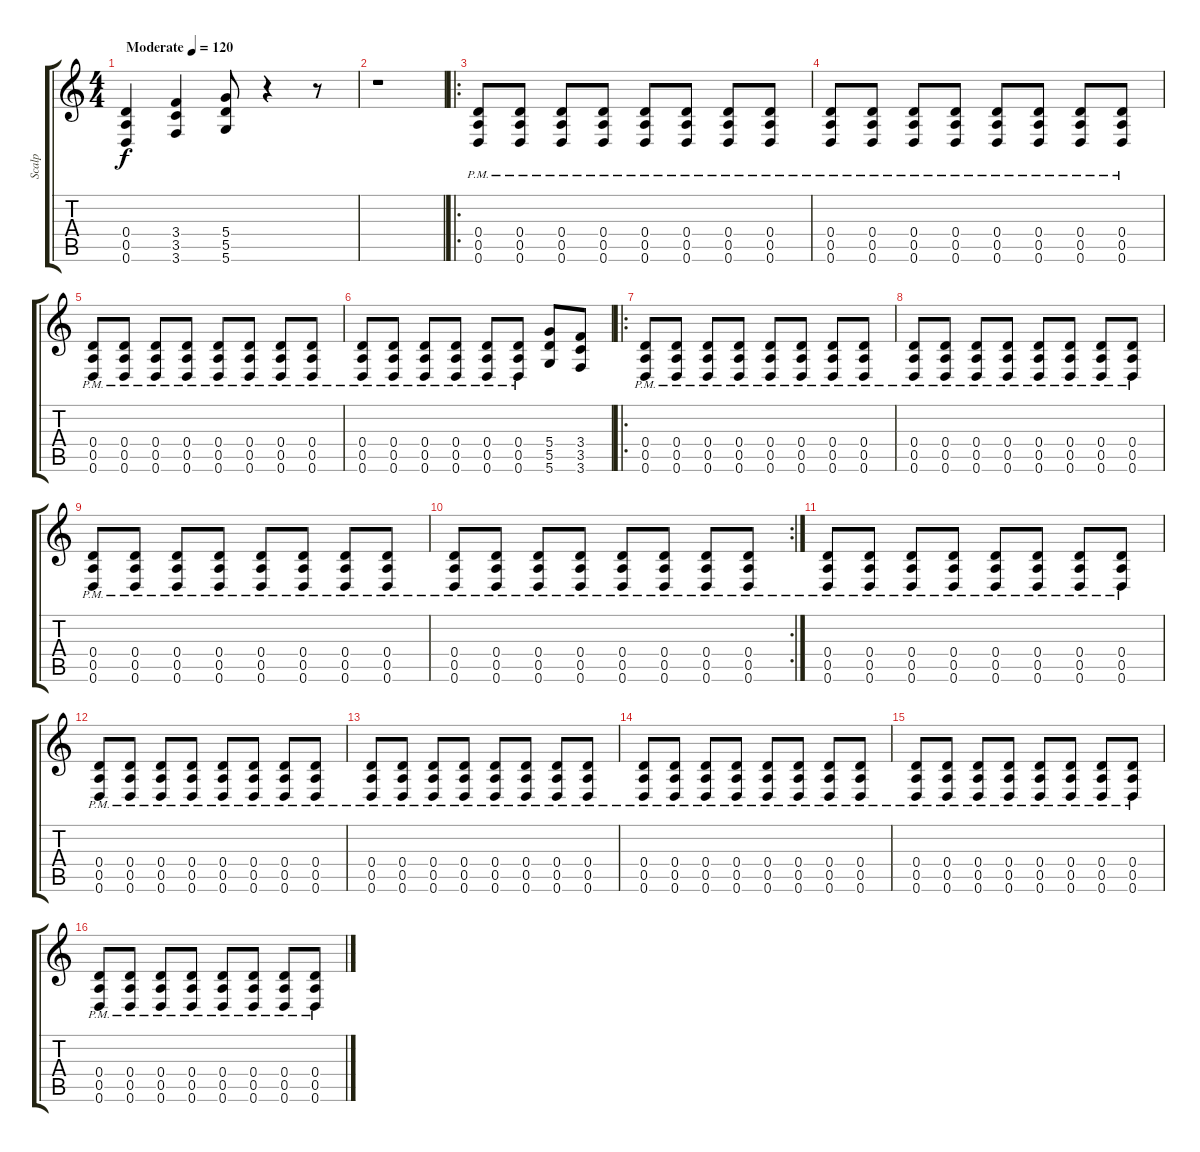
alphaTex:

\track ("Scalp" "Scalp") {instrument distortionguitar}
\staff {score tabs}
\tuning (E4 B3 G3 D3 A2 D2) {hide}
\ts (4 4)
\tempo (120 "Moderate")
\clef g2
\ks c
(0.4 0.5 0.6).4{dy f instrument distortionguitar} (3.4 3.5 3.6).4 (5.4 5.5 5.6).8 r.4 r.8 |
r.1 |
\ro
(0.4{pm} 0.5{pm} 0.6{pm}).8 (0.4{pm} 0.5{pm} 0.6{pm}).8 (0.4{pm} 0.5{pm} 0.6{pm}).8 (0.4{pm} 0.5{pm} 0.6{pm}).8 (0.4{pm} 0.5{pm} 0.6{pm}).8 (0.4{pm} 0.5{pm} 0.6{pm}).8 (0.4{pm} 0.5{pm} 0.6{pm}).8 (0.4{pm} 0.5{pm} 0.6{pm}).8 |
(0.4{pm} 0.5{pm} 0.6{pm}).8 (0.4{pm} 0.5{pm} 0.6{pm}).8 (0.4{pm} 0.5{pm} 0.6{pm}).8 (0.4{pm} 0.5{pm} 0.6{pm}).8 (0.4{pm} 0.5{pm} 0.6{pm}).8 (0.4{pm} 0.5{pm} 0.6{pm}).8 (0.4{pm} 0.5{pm} 0.6{pm}).8 (0.4{pm} 0.5{pm} 0.6{pm}).8 |
(0.4{pm} 0.5{pm} 0.6{pm}).8 (0.4{pm} 0.5{pm} 0.6{pm}).8 (0.4{pm} 0.5{pm} 0.6{pm}).8 (0.4{pm} 0.5{pm} 0.6{pm}).8 (0.4{pm} 0.5{pm} 0.6{pm}).8 (0.4{pm} 0.5{pm} 0.6{pm}).8 (0.4{pm} 0.5{pm} 0.6{pm}).8 (0.4{pm} 0.5{pm} 0.6{pm}).8 |
(0.4{pm} 0.5{pm} 0.6{pm}).8 (0.4{pm} 0.5{pm} 0.6{pm}).8 (0.4{pm} 0.5{pm} 0.6{pm}).8 (0.4{pm} 0.5{pm} 0.6{pm}).8 (0.4{pm} 0.5{pm} 0.6{pm}).8 (0.4{pm} 0.5{pm} 0.6{pm}).8 (5.4 5.5 5.6).8 (3.4 3.5 3.6).8 |
\ro
(0.4{pm} 0.5{pm} 0.6{pm}).8 (0.4{pm} 0.5{pm} 0.6{pm}).8 (0.4{pm} 0.5{pm} 0.6{pm}).8 (0.4{pm} 0.5{pm} 0.6{pm}).8 (0.4{pm} 0.5{pm} 0.6{pm}).8 (0.4{pm} 0.5{pm} 0.6{pm}).8 (0.4{pm} 0.5{pm} 0.6{pm}).8 (0.4{pm} 0.5{pm} 0.6{pm}).8 |
(0.4{pm} 0.5{pm} 0.6{pm}).8 (0.4{pm} 0.5{pm} 0.6{pm}).8 (0.4{pm} 0.5{pm} 0.6{pm}).8 (0.4{pm} 0.5{pm} 0.6{pm}).8 (0.4{pm} 0.5{pm} 0.6{pm}).8 (0.4{pm} 0.5{pm} 0.6{pm}).8 (0.4{pm} 0.5{pm} 0.6{pm}).8 (0.4{pm} 0.5{pm} 0.6{pm}).8 |
(0.4{pm} 0.5{pm} 0.6{pm}).8 (0.4{pm} 0.5{pm} 0.6{pm}).8 (0.4{pm} 0.5{pm} 0.6{pm}).8 (0.4{pm} 0.5{pm} 0.6{pm}).8 (0.4{pm} 0.5{pm} 0.6{pm}).8 (0.4{pm} 0.5{pm} 0.6{pm}).8 (0.4{pm} 0.5{pm} 0.6{pm}).8 (0.4{pm} 0.5{pm} 0.6{pm}).8 |
\rc 2
(0.4{pm} 0.5{pm} 0.6{pm}).8 (0.4{pm} 0.5{pm} 0.6{pm}).8 (0.4{pm} 0.5{pm} 0.6{pm}).8 (0.4{pm} 0.5{pm} 0.6{pm}).8 (0.4{pm} 0.5{pm} 0.6{pm}).8 (0.4{pm} 0.5{pm} 0.6{pm}).8 (0.4{pm} 0.5{pm} 0.6{pm}).8 (0.4{pm} 0.5{pm} 0.6{pm}).8 |
(0.4{pm} 0.5{pm} 0.6{pm}).8 (0.4{pm} 0.5{pm} 0.6{pm}).8 (0.4{pm} 0.5{pm} 0.6{pm}).8 (0.4{pm} 0.5{pm} 0.6{pm}).8 (0.4{pm} 0.5{pm} 0.6{pm}).8 (0.4{pm} 0.5{pm} 0.6{pm}).8 (0.4{pm} 0.5{pm} 0.6{pm}).8 (0.4{pm} 0.5{pm} 0.6{pm}).8 |
(0.4{pm} 0.5{pm} 0.6{pm}).8 (0.4{pm} 0.5{pm} 0.6{pm}).8 (0.4{pm} 0.5{pm} 0.6{pm}).8 (0.4{pm} 0.5{pm} 0.6{pm}).8 (0.4{pm} 0.5{pm} 0.6{pm}).8 (0.4{pm} 0.5{pm} 0.6{pm}).8 (0.4{pm} 0.5{pm} 0.6{pm}).8 (0.4{pm} 0.5{pm} 0.6{pm}).8 |
(0.4{pm} 0.5{pm} 0.6{pm}).8 (0.4{pm} 0.5{pm} 0.6{pm}).8 (0.4{pm} 0.5{pm} 0.6{pm}).8 (0.4{pm} 0.5{pm} 0.6{pm}).8 (0.4{pm} 0.5{pm} 0.6{pm}).8 (0.4{pm} 0.5{pm} 0.6{pm}).8 (0.4{pm} 0.5{pm} 0.6{pm}).8 (0.4{pm} 0.5{pm} 0.6{pm}).8 |
(0.4{pm} 0.5{pm} 0.6{pm}).8 (0.4{pm} 0.5{pm} 0.6{pm}).8 (0.4{pm} 0.5{pm} 0.6{pm}).8 (0.4{pm} 0.5{pm} 0.6{pm}).8 (0.4{pm} 0.5{pm} 0.6{pm}).8 (0.4{pm} 0.5{pm} 0.6{pm}).8 (0.4{pm} 0.5{pm} 0.6{pm}).8 (0.4{pm} 0.5{pm} 0.6{pm}).8 |
(0.4{pm} 0.5{pm} 0.6{pm}).8 (0.4{pm} 0.5{pm} 0.6{pm}).8 (0.4{pm} 0.5{pm} 0.6{pm}).8 (0.4{pm} 0.5{pm} 0.6{pm}).8 (0.4{pm} 0.5{pm} 0.6{pm}).8 (0.4{pm} 0.5{pm} 0.6{pm}).8 (0.4{pm} 0.5{pm} 0.6{pm}).8 (0.4{pm} 0.5{pm} 0.6{pm}).8 |
(0.4{pm} 0.5{pm} 0.6{pm}).8 (0.4{pm} 0.5{pm} 0.6{pm}).8 (0.4{pm} 0.5{pm} 0.6{pm}).8 (0.4{pm} 0.5{pm} 0.6{pm}).8 (0.4{pm} 0.5{pm} 0.6{pm}).8 (0.4{pm} 0.5{pm} 0.6{pm}).8 (0.4{pm} 0.5{pm} 0.6{pm}).8 (0.4{pm} 0.5{pm} 0.6{pm}).8
